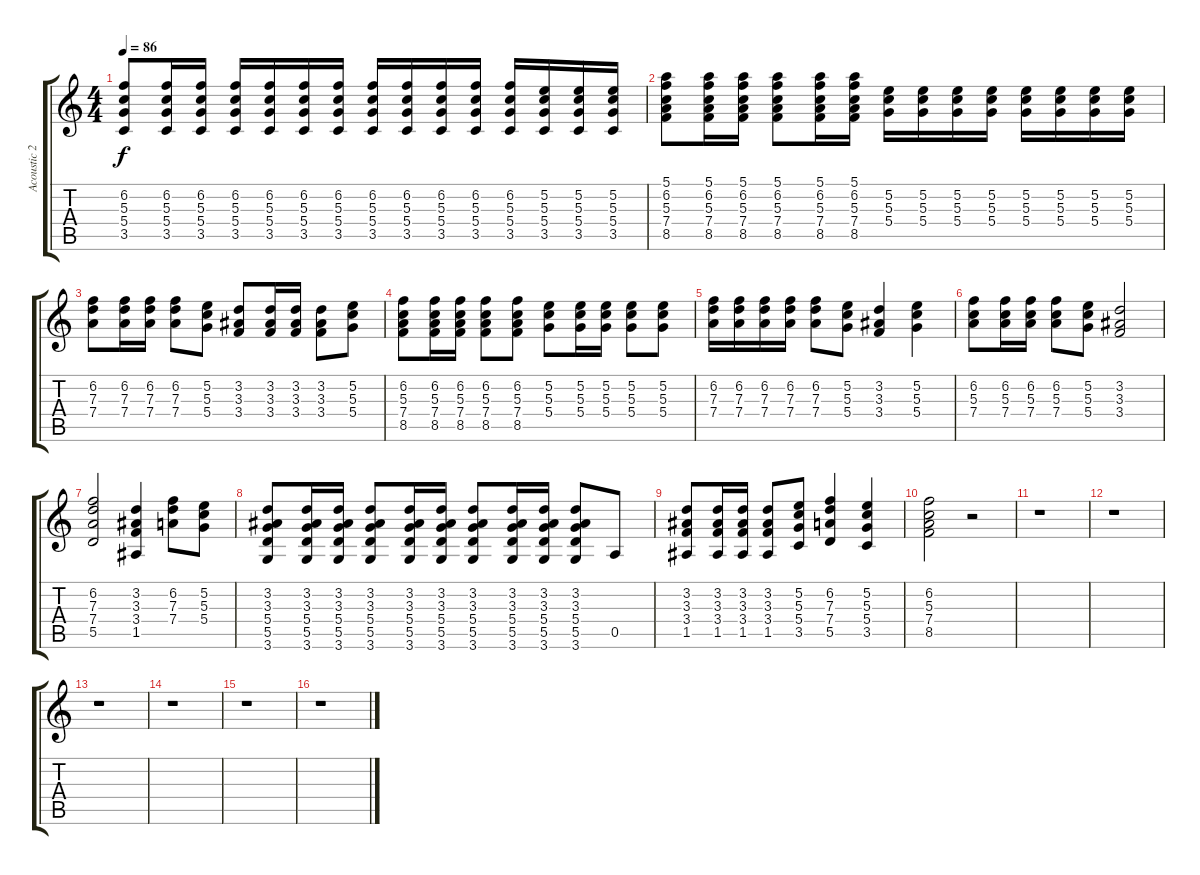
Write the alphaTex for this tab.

\track ("Acoustic 2" "Acoustic 2") {instrument acousticguitarsteel}
\staff {score tabs}
\tuning (E4 B3 G3 D3 A2 E2) {hide}
\ts (4 4)
\tempo 86
\clef g2
\ks c
(6.2 5.3 5.4 3.5).8{dy f} (6.2 5.3 5.4 3.5).16 (6.2 5.3 5.4 3.5).16 (6.2 5.3 5.4 3.5).16 (6.2 5.3 5.4 3.5).16 (6.2 5.3 5.4 3.5).16 (6.2 5.3 5.4 3.5).16 (6.2 5.3 5.4 3.5).16 (6.2 5.3 5.4 3.5).16 (6.2 5.3 5.4 3.5).16 (6.2 5.3 5.4 3.5).16 (6.2 5.3 5.4 3.5).16 (5.2 5.3 5.4 3.5).16 (5.2 5.3 5.4 3.5).16 (5.2 5.3 5.4 3.5).16 |
(5.1 6.2 5.3 7.4 8.5).8 (5.1 6.2 5.3 7.4 8.5).16 (5.1 6.2 5.3 7.4 8.5).16 (5.1 6.2 5.3 7.4 8.5).8 (5.1 6.2 5.3 7.4 8.5).16 (5.1 6.2 5.3 7.4 8.5).16 (5.2 5.3 5.4).16 (5.2 5.3 5.4).16 (5.2 5.3 5.4).16 (5.2 5.3 5.4).16 (5.2 5.3 5.4).16 (5.2 5.3 5.4).16 (5.2 5.3 5.4).16 (5.2 5.3 5.4).16 |
(6.2 7.3 7.4).8 (6.2 7.3 7.4).16 (6.2 7.3 7.4).16 (6.2 7.3 7.4).8 (5.2 5.3 5.4).8 (3.2 3.3 3.4).8 (3.2 3.3 3.4).16 (3.2 3.3 3.4).16 (3.2 3.3 3.4).8 (5.2 5.3 5.4).8 |
(6.2 5.3 7.4 8.5).8 (6.2 5.3 7.4 8.5).16 (6.2 5.3 7.4 8.5).16 (6.2 5.3 7.4 8.5).8 (6.2 5.3 7.4 8.5).8 (5.2 5.3 5.4).8 (5.2 5.3 5.4).16 (5.2 5.3 5.4).16 (5.2 5.3 5.4).8 (5.2 5.3 5.4).8 |
(6.2 7.3 7.4).16 (6.2 7.3 7.4).16 (6.2 7.3 7.4).16 (6.2 7.3 7.4).16 (6.2 7.3 7.4).8 (5.2 5.3 5.4).8 (3.2 3.3 3.4).4 (5.2 5.3 5.4).4 |
(6.2 5.3 7.4).8 (6.2 5.3 7.4).16 (6.2 5.3 7.4).16 (6.2 5.3 7.4).8 (5.2 5.3 5.4).8 (3.2 3.3 3.4).2 |
(6.2 7.3 7.4 5.5).2 (3.2 3.3 3.4 1.5).4 (6.2 7.3 7.4).8 (5.2 5.3 5.4).8 |
(3.2 3.3 5.4 5.5 3.6).8 (3.2 3.3 5.4 5.5 3.6).16 (3.2 3.3 5.4 5.5 3.6).16 (3.2 3.3 5.4 5.5 3.6).8 (3.2 3.3 5.4 5.5 3.6).16 (3.2 3.3 5.4 5.5 3.6).16 (3.2 3.3 5.4 5.5 3.6).8 (3.2 3.3 5.4 5.5 3.6).16 (3.2 3.3 5.4 5.5 3.6).16 (3.2 3.3 5.4 5.5 3.6).8 0.5.8 |
(3.2 3.3 3.4 1.5).8 (3.2 3.3 3.4 1.5).16 (3.2 3.3 3.4 1.5).16 (3.2 3.3 3.4 1.5).8 (5.2 5.3 5.4 3.5).8 (6.2 7.3 7.4 5.5).4 (5.2 5.3 5.4 3.5).4 |
(6.2 5.3 7.4 8.5).2 r.2 |
r.1 |
r.1 |
r.1 |
r.1 |
r.1 |
r.1
